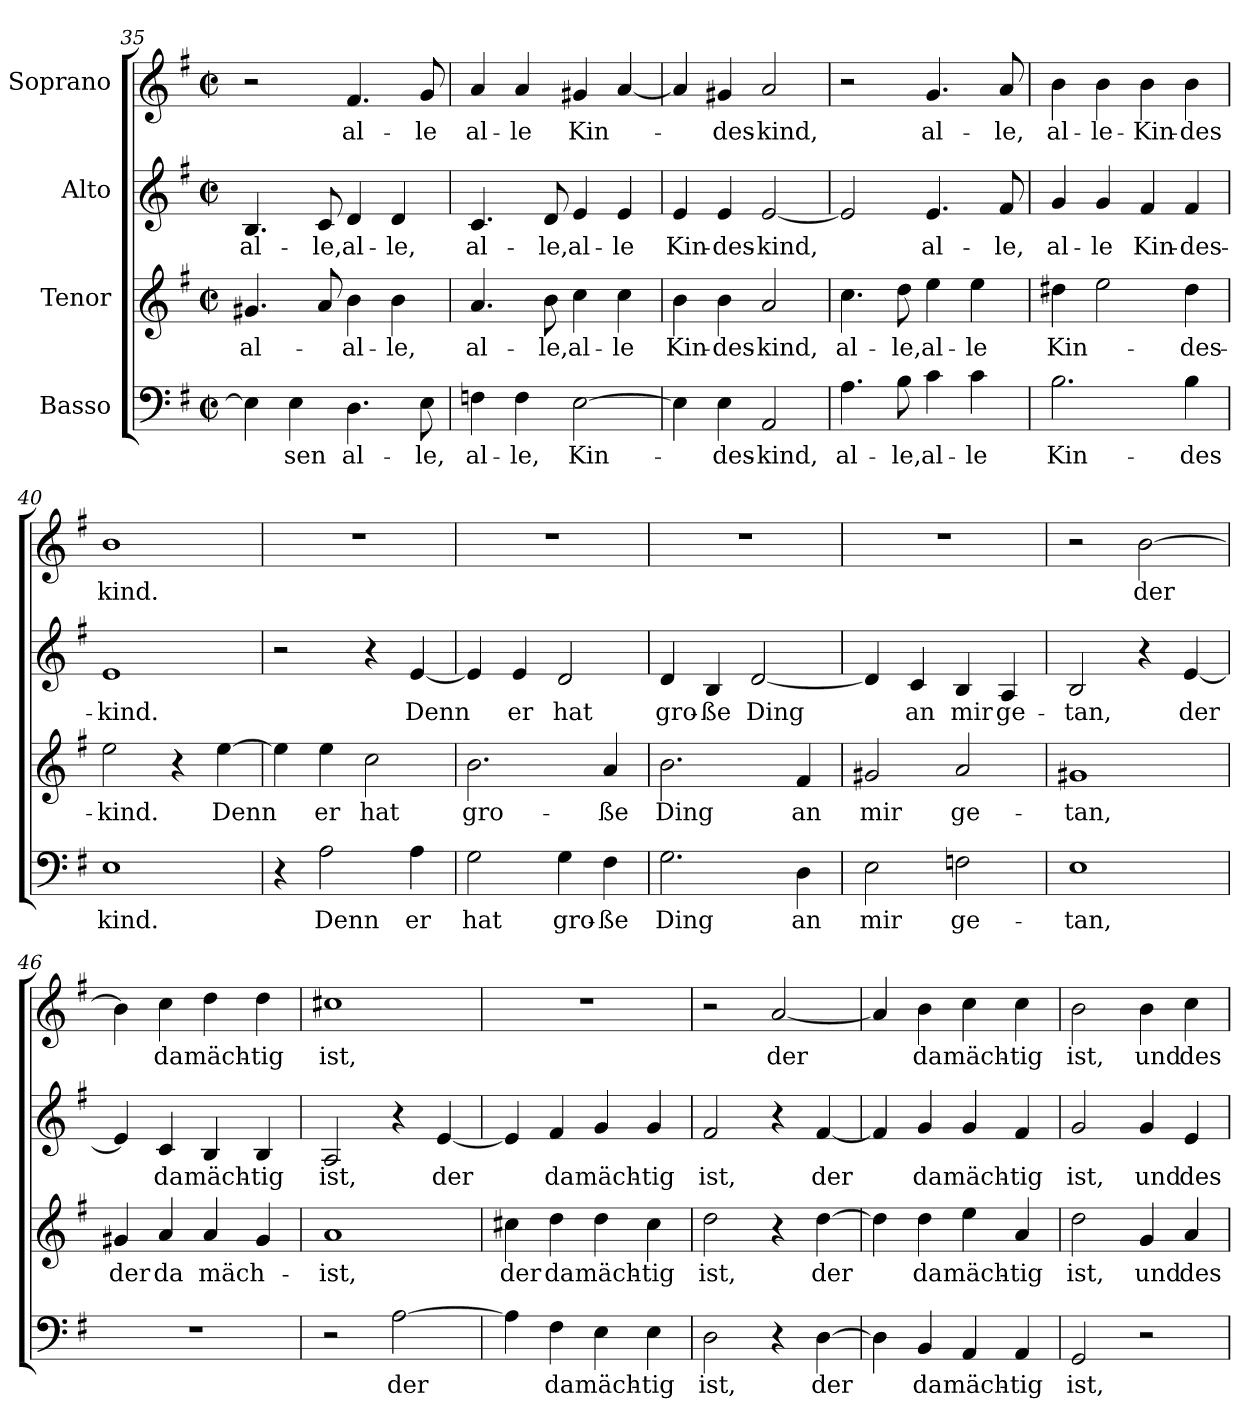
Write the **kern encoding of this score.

**kern	**text	**kern	**text	**kern	**text	**kern	**text
*part4	*part4	*part3	*part3	*part2	*part2	*part1	*part1
*staff4	*staff4	*staff3	*staff3	*staff2	*staff2	*staff1	*staff1
*I"Basso	*	*I"Tenor	*	*I"Alto	*	*I"Soprano	*
!!LO:LB:g=z
*clefF4	*	*clefG2	*	*clefG2	*	*clefG2	*
*	*	*ITrd7c12	*	*	*	*	*
*k[f#]	*	*k[f#]	*	*k[f#]	*	*k[f#]	*
*G:	*	*G:	*	*G:	*	*G:	*
*M2/2	*	*M2/2	*	*M2/2	*	*M2/2	*
*met(c|)	*	*met(c|)	*	*met(c|)	*	*met(c|)	*
=35	=35	=35	=35	=35	=35	=35	=35
!	!	!	!LO:LY:b	!	!LO:LY:b	!	!
4E\]	.	4.G#X/	al-	4.B/	al-	2r	.
!	!LO:LY:b	!	!	!	!	!	!
4E\	-sen	.	.	.	.	.	.
!	!	!	!	!	!LO:LY:b	!	!
.	.	8A/	.	8c/	-le,	.	.
!	!LO:LY:b	!	!LO:LY:b	!	!LO:LY:b	!	!LO:LY:b
4.D\	al-	4B\	-al-	4d/	al-	4.f#/	al-
!	!	!	!LO:LY:b	!	!LO:LY:b	!	!
.	.	4B\	-le,	4d/	-le,	.	.
!	!LO:LY:b	!	!	!	!	!	!LO:LY:b
8E\	-le,	.	.	.	.	8g/	-le
=36	=36	=36	=36	=36	=36	=36	=36
!	!LO:LY:b	!	!LO:LY:b	!	!LO:LY:b	!	!LO:LY:b
4Fn\	al-	4.A/	al-	4.c/	al-	4a/	al-
!	!LO:LY:b	!	!	!	!	!	!LO:LY:b
4F\	-le,	.	.	.	.	4a/	-le
!	!	!	!LO:LY:b	!	!LO:LY:b	!	!
.	.	8B\	-le,	8d/	-le,	.	.
!	!LO:LY:b	!	!LO:LY:b	!	!LO:LY:b	!	!LO:LY:b
[2E\	Kin-	4c\	al-	4e/	al-	4g#X/	Kin-
!	!	!	!LO:LY:b	!	!LO:LY:b	!	!
.	.	4c\	-le	4e/	-le	[4a/	.
=37	=37	=37	=37	=37	=37	=37	=37
!	!	!	!LO:LY:b	!	!LO:LY:b	!	!
4E\]	.	4B\	Kin-	4e/	Kin-	4a/]	.
!	!LO:LY:b	!	!LO:LY:b	!	!LO:LY:b	!	!LO:LY:b
4E\	-des-	4B\	-des-	4e/	-des-	4g#X/	-des-
!	!LO:LY:b	!	!LO:LY:b	!	!LO:LY:b	!	!LO:LY:b
2AA/	-kind,	2A/	-kind,	[2e/	-kind,	2a/	-kind,
=38	=38	=38	=38	=38	=38	=38	=38
!	!LO:LY:b	!	!LO:LY:b	!	!	!	!
4.A\	al-	4.c\	al-	2e/]	.	2r	.
!	!LO:LY:b	!	!LO:LY:b	!	!	!	!
8B\	-le,	8d\	-le,	.	.	.	.
!	!LO:LY:b	!	!LO:LY:b	!	!LO:LY:b	!	!LO:LY:b
4c\	al-	4e\	al-	4.e/	al-	4.g/	al-
!	!LO:LY:b	!	!LO:LY:b	!	!	!	!
4c\	-le	4e\	-le	.	.	.	.
!	!	!	!	!	!LO:LY:b	!	!LO:LY:b
.	.	.	.	8f#/	-le,	8a/	-le,
=39	=39	=39	=39	=39	=39	=39	=39
!	!LO:LY:b	!	!LO:LY:b	!	!LO:LY:b	!	!LO:LY:b
2.B\	Kin-	4d#X\	Kin-	4g/	al-	4b\	al-
!	!	!	!	!	!LO:LY:b	!	!LO:LY:b
.	.	2e\	.	4g/	-le	4b\	-le-
!	!	!	!	!	!LO:LY:b	!	!LO:LY:b
.	.	.	.	4f#/	Kin-	4b\	-Kin-
!	!LO:LY:b	!	!LO:LY:b	!	!LO:LY:b	!	!LO:LY:b
4B\	-des	4d#\	-des-	4f#/	-des-	4b\	-des
!!LO:PB:g=z
=40	=40	=40	=40	=40	=40	=40	=40
!	!LO:LY:b	!	!LO:LY:b	!	!LO:LY:b	!	!LO:LY:b
1E	kind.	2e\	-kind.	1e	-kind.	1b	kind.
.	.	4r	.	.	.	.	.
!	!	!	!LO:LY:b	!	!	!	!
.	.	[4e\	Denn	.	.	.	.
=41	=41	=41	=41	=41	=41	=41	=41
4r	.	4e\]	.	2r	.	1r	.
!	!LO:LY:b	!	!LO:LY:b	!	!	!	!
2A\	Denn	4e\	er	.	.	.	.
!	!	!	!LO:LY:b	!	!	!	!
.	.	2c\	hat	4r	.	.	.
!	!LO:LY:b	!	!	!	!LO:LY:b	!	!
4A\	er	.	.	[4e/	Denn	.	.
=42	=42	=42	=42	=42	=42	=42	=42
!	!LO:LY:b	!	!LO:LY:b	!	!	!	!
2G\	hat	2.B\	gro-	4e/]	.	1r	.
!	!	!	!	!	!LO:LY:b	!	!
.	.	.	.	4e/	er	.	.
!	!LO:LY:b	!	!	!	!LO:LY:b	!	!
4G\	gro-	.	.	2d/	hat	.	.
!	!LO:LY:b	!	!LO:LY:b	!	!	!	!
4F#\	-ße	4A/	-ße	.	.	.	.
=43	=43	=43	=43	=43	=43	=43	=43
!	!LO:LY:b	!	!LO:LY:b	!	!LO:LY:b	!	!
2.G\	Ding	2.B\	Ding	4d/	gro-	1r	.
!	!	!	!	!	!LO:LY:b	!	!
.	.	.	.	4B/	-ße	.	.
!	!	!	!	!	!LO:LY:b	!	!
.	.	.	.	[2d/	Ding	.	.
!	!LO:LY:b	!	!LO:LY:b	!	!	!	!
4D\	an	4F#/	an	.	.	.	.
=44	=44	=44	=44	=44	=44	=44	=44
!	!LO:LY:b	!	!LO:LY:b	!	!	!	!
2E\	mir	2G#X/	mir	4d/]	.	1r	.
!	!	!	!	!	!LO:LY:b	!	!
.	.	.	.	4c/	an	.	.
!	!LO:LY:b	!	!LO:LY:b	!	!LO:LY:b	!	!
2Fn\	ge-	2A/	ge-	4B/	mir	.	.
!	!	!	!	!	!LO:LY:b	!	!
.	.	.	.	4A/	ge-	.	.
!!LO:LB:g=z
=45	=45	=45	=45	=45	=45	=45	=45
!	!LO:LY:b	!	!LO:LY:b	!	!LO:LY:b	!	!
1E	-tan,	1G#X	-tan,	2B/	-tan,	2r	.
!	!	!	!	!	!	!	!LO:LY:b
.	.	.	.	4r	.	[2b\	der
!	!	!	!	!	!LO:LY:b	!	!
.	.	.	.	[4e/	der	.	.
=46	=46	=46	=46	=46	=46	=46	=46
!	!	!	!LO:LY:b	!	!	!	!
1r	.	4G#X/	der	4e/]	.	4b\]	.
!	!	!	!LO:LY:b	!	!LO:LY:b	!	!LO:LY:b
.	.	4A/	da	4c/	da	4cc\	da
!	!	!	!LO:LY:b	!	!LO:LY:b	!	!LO:LY:b
.	.	4A/	mäch-	4B/	mäch-	4dd\	mäch-
!	!	!	!	!	!LO:LY:b	!	!LO:LY:b
.	.	4G#/	.	4B/	-tig	4dd\	-tig
=47	=47	=47	=47	=47	=47	=47	=47
!	!	!	!LO:LY:b	!	!LO:LY:b	!	!LO:LY:b
2r	.	1A	-ist,	2A/	ist,	1cc#X	ist,
!	!LO:LY:b	!	!	!	!	!	!
[2A\	der	.	.	4r	.	.	.
!	!	!	!	!	!LO:LY:b	!	!
.	.	.	.	[4e/	der	.	.
=48	=48	=48	=48	=48	=48	=48	=48
!	!	!	!LO:LY:b	!	!	!	!
4A\]	.	4c#X\	der	4e/]	.	1r	.
!	!LO:LY:b	!	!LO:LY:b	!	!LO:LY:b	!	!
4F#\	da	4d\	da	4f#/	da	.	.
!	!LO:LY:b	!	!LO:LY:b	!	!LO:LY:b	!	!
4E\	mäch-	4d\	mäch-	4g/	mäch-	.	.
!	!LO:LY:b	!	!LO:LY:b	!	!LO:LY:b	!	!
4E\	-tig	4c#\	-tig	4g/	-tig	.	.
=49	=49	=49	=49	=49	=49	=49	=49
!	!LO:LY:b	!	!LO:LY:b	!	!LO:LY:b	!	!
2D\	ist,	2d\	ist,	2f#/	ist,	2r	.
!	!	!	!	!	!	!	!LO:LY:b
4r	.	4r	.	4r	.	[2a/	der
!	!LO:LY:b	!	!LO:LY:b	!	!LO:LY:b	!	!
[4D\	der	[4d\	der	[4f#/	der	.	.
!!LO:PB:g=z
=50	=50	=50	=50	=50	=50	=50	=50
4D\]	.	4d\]	.	4f#/]	.	4a/]	.
!	!LO:LY:b	!	!LO:LY:b	!	!LO:LY:b	!	!LO:LY:b
4BB/	da	4d\	da	4g/	da	4b\	da
!	!LO:LY:b	!	!LO:LY:b	!	!LO:LY:b	!	!LO:LY:b
4AA/	mäch-	4e\	mäch-	4g/	mäch-	4cc\	mäch-
!	!LO:LY:b	!	!LO:LY:b	!	!LO:LY:b	!	!LO:LY:b
4AA/	-tig	4A/	-tig	4f#/	-tig	4cc\	-tig
=51	=51	=51	=51	=51	=51	=51	=51
!	!LO:LY:b	!	!LO:LY:b	!	!LO:LY:b	!	!LO:LY:b
2GG/	ist,	2d\	ist,	2g/	ist,	2b\	ist,
!	!	!	!LO:LY:b	!	!LO:LY:b	!	!LO:LY:b
2r	.	4G/	und	4g/	und	4b\	und
!	!	!	!LO:LY:b	!	!LO:LY:b	!	!LO:LY:b
.	.	4A/	des	4e/	des	4cc\	des
=	=	=	=	=	=	=	=
*-	*-	*-	*-	*-	*-	*-	*-
